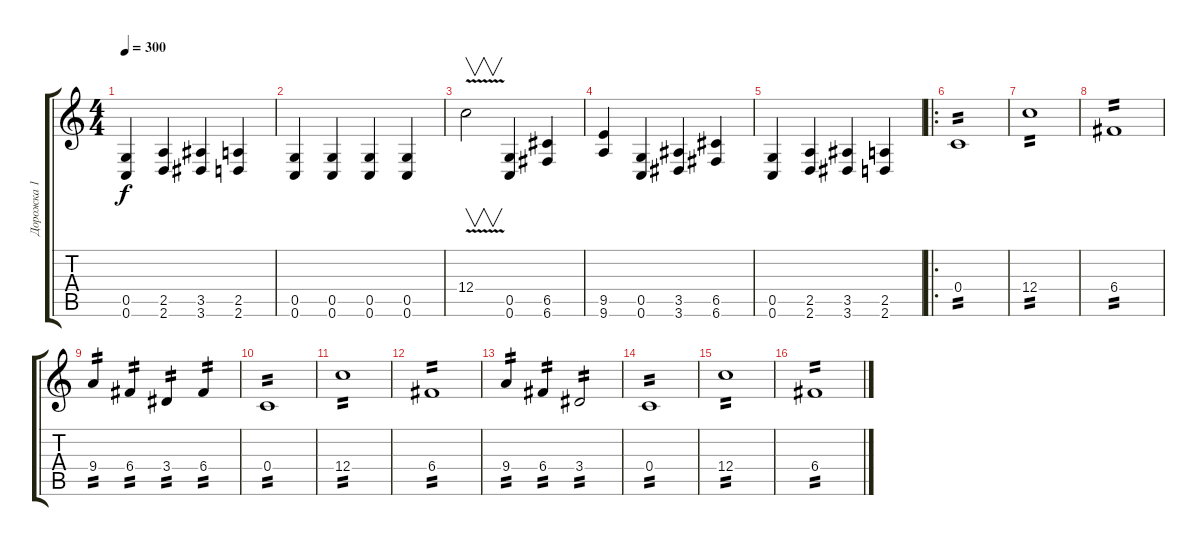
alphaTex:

\track ("Дорожка 1" "Дорожка 1") {instrument distortionguitar}
\staff {score tabs}
\tuning (D4 A3 F3 C3 G2 C2) {hide}
\ts (4 4)
\tempo 300
\clef g2
\ks c
(0.5 0.6).4{dy f} (2.5 2.6).4 (3.5 3.6).4 (2.5 2.6).4 |
(0.5 0.6).4 (0.5 0.6).4 (0.5 0.6).4 (0.5 0.6).4 |
12.4{v}.2{v} (0.5 0.6).4 (6.5 6.6).4 |
(9.5 9.6).4 (0.5 0.6).4 (3.5 3.6).4 (6.5 6.6).4 |
(0.5 0.6).4 (2.5 2.6).4 (3.5 3.6).4 (2.5 2.6).4 |
\ro
0.4.1{tp 2} |
12.4.1{tp 2} |
6.4.1{tp 2} |
9.4.4{tp 2} 6.4.4{tp 2} 3.4.4{tp 2} 6.4.4{tp 2} |
0.4.1{tp 2} |
12.4.1{tp 2} |
6.4.1{tp 2} |
9.4.4{tp 2} 6.4.4{tp 2} 3.4.2{tp 2} |
0.4.1{tp 2} |
12.4.1{tp 2} |
6.4.1{tp 2}
